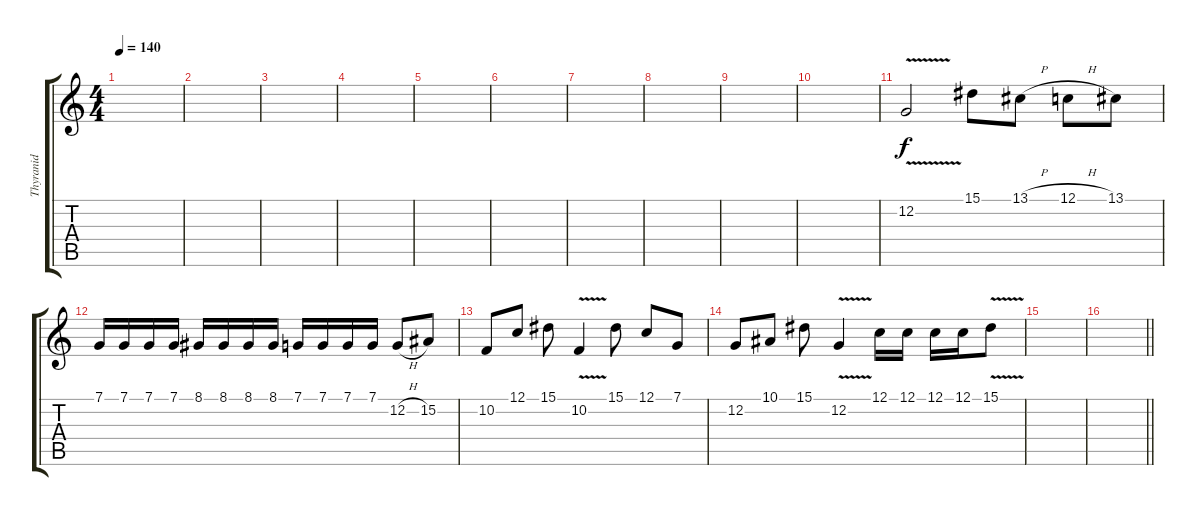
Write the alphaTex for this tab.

\track ("Thyranid" "Thyranid") {instrument flute}
\staff {score tabs}
\tuning (C4 G3 Eb3 Bb2 F2 C2) {hide}
\ts (4 4)
\tempo 140
\clef g2
\ks c
|
|
|
|
|
|
|
|
|
|
12.2{v}.2 15.1.8 13.1{h}.8 12.1{h}.8 13.1.8 |
7.1.16 7.1.16 7.1.16 7.1.16 8.1.16 8.1.16 8.1.16 8.1.16 7.1.16 7.1.16 7.1.16 7.1.16 12.2{h}.8 15.2.8 |
10.2.8 12.1.8 15.1.8 10.2{v}.4 15.1.8 12.1.8 7.1.8 |
12.2.8 10.1.8 15.1.8 12.2{v}.4 12.1.16 12.1.16 12.1.16 12.1.16 15.1{v}.8 |
|
\barLineRight lightlight
